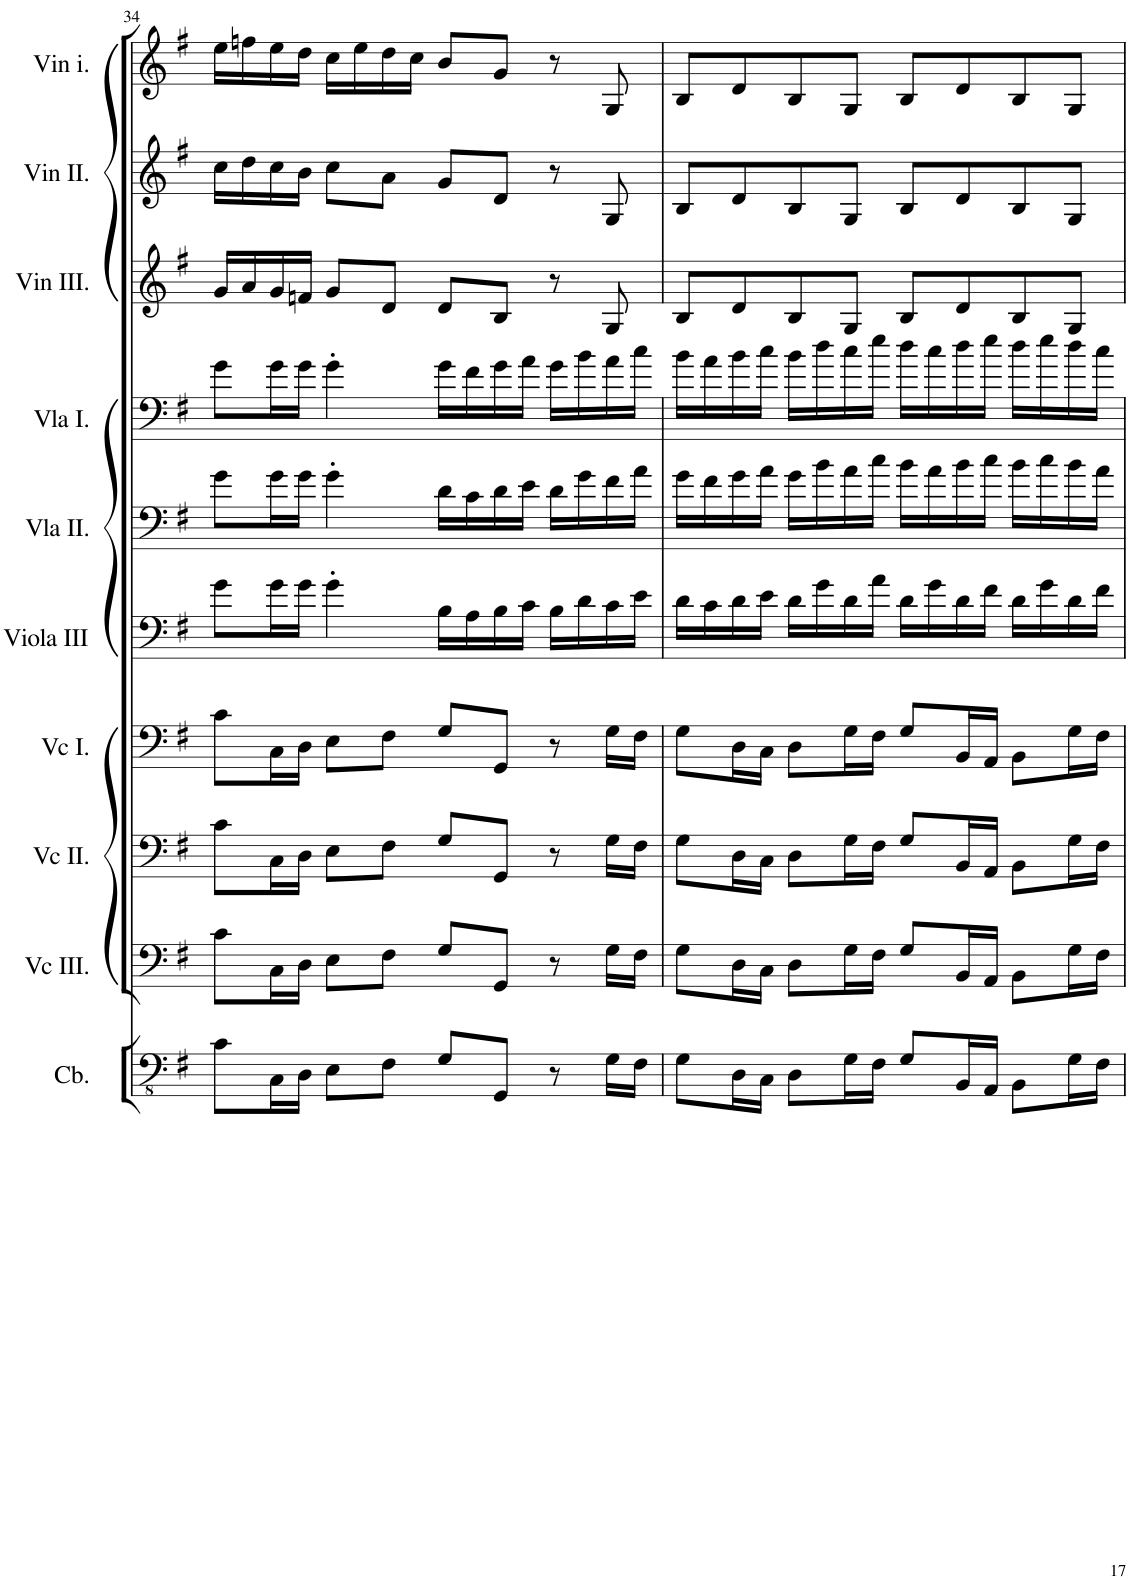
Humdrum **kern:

**kern	**kern	**kern	**kern	**kern	**kern	**kern	**kern	**kern	**kern
*part10	*part9	*part8	*part7	*part6	*part5	*part4	*part3	*part2	*part1
*staff10	*staff9	*staff8	*staff7	*staff6	*staff5	*staff4	*staff3	*staff2	*staff1
*I"Contrabass	*I"Violoncello III	*I"Violoncello II	*I"Violoncello I	*I"Viola III	*I"Viola II	*I"Viola I	*I"Violin III	*I"Violin II	*I"Violin I
*I'Cb.	*I'Vc III.	*I'Vc II.	*I'Vc I.	*I'Viola III	*I'Vla II.	*I'Vla I.	*I'Vin III.	*I'Vin II.	*I'Vin i.
!!LO:PB:g=z
*clefFv4	*clefF4	*clefF4	*clefF4	*clefF4	*clefF4	*clefF4	*clefG2	*clefG2	*clefG2
*Trd7c12	*Trd7c12	*	*	*	*	*	*	*	*
*k[f#]	*k[f#]	*k[f#]	*k[f#]	*k[f#]	*k[f#]	*k[f#]	*k[f#]	*k[f#]	*k[f#]
*M4/4	*M4/4	*M4/4	*M4/4	*M4/4	*M4/4	*M4/4	*M4/4	*M4/4	*M4/4
=34	=34	=34	=34	=34	=34	=34	=34	=34	=34
8C\L	8c\L	8c\L	8c\L	8g\L	8g\L	8g\L	16g/LL	16cc\LL	16ee\LL
.	.	.	.	.	.	.	16a/	16dd\	16ffn\
16CC\L	16C\L	16C\L	16C\L	16g\L	16g\L	16g\L	16g/	16cc\	16ee\
16DD\JJ	16D\JJ	16D\JJ	16D\JJ	16g\JJ	16g\JJ	16g\JJ	16fn/JJ	16b\JJ	16dd\JJ
8EE\L	8E\L	8E\L	8E\L	4g'\	4g'\	4g'\	8g/L	8cc\L	16cc\LL
.	.	.	.	.	.	.	.	.	16ee\
8FF#\J	8F#\J	8F#\J	8F#\J	.	.	.	8d/J	8a\J	16dd\
.	.	.	.	.	.	.	.	.	16cc\JJ
8GG/L	8G/L	8G/L	8G/L	16B\LL	16d\LL	16g\LL	8d/L	8g/L	8b/L
.	.	.	.	16A\	16c\	16f#\	.	.	.
8GGG/J	8GG/J	8GG/J	8GG/J	16B\	16d\	16g\	8B/J	8d/J	8g/J
.	.	.	.	16c\JJ	16e\JJ	16a\JJ	.	.	.
8r	8r	8r	8r	16B\LL	16d\LL	16g\LL	8r	8r	8r
.	.	.	.	16d\	16g\	16b\	.	.	.
16GG\LL	16G\LL	16G\LL	16G\LL	16c\	16f#\	16a\	8G/	8G/	8G/
16FF#\JJ	16F#\JJ	16F#\JJ	16F#\JJ	16e\JJ	16a\JJ	16cc\JJ	.	.	.
=35	=35	=35	=35	=35	=35	=35	=35	=35	=35
8GG\L	8G\L	8G\L	8G\L	16d\LL	16g\LL	16b\LL	8B/L	8B/L	8B/L
.	.	.	.	16c\	16f#\	16a\	.	.	.
16DD\L	16D\L	16D\L	16D\L	16d\	16g\	16b\	8d/	8d/	8d/
16CC\JJ	16C\JJ	16C\JJ	16C\JJ	16e\JJ	16a\JJ	16cc\JJ	.	.	.
8DD\L	8D\L	8D\L	8D\L	16d\LL	16g\LL	16b\LL	8B/	8B/	8B/
.	.	.	.	16g\	16b\	16dd\	.	.	.
16GG\L	16G\L	16G\L	16G\L	16d\	16a\	16cc\	8G/J	8G/J	8G/J
16FF#\JJ	16F#\JJ	16F#\JJ	16F#\JJ	16a\JJ	16cc\JJ	16ee\JJ	.	.	.
8GG/L	8G/L	8G/L	8G/L	16d\LL	16b\LL	16dd\LL	8B/L	8B/L	8B/L
.	.	.	.	16g\	16a\	16cc\	.	.	.
16BBB/L	16BB/L	16BB/L	16BB/L	16d\	16b\	16dd\	8d/	8d/	8d/
16AAA/JJ	16AA/JJ	16AA/JJ	16AA/JJ	16f#\JJ	16cc\JJ	16ee\JJ	.	.	.
8BBB\L	8BB\L	8BB\L	8BB\L	16d\LL	16b\LL	16dd\LL	8B/	8B/	8B/
.	.	.	.	16g\	16cc\	16ee\	.	.	.
16GG\L	16G\L	16G\L	16G\L	16d\	16b\	16dd\	8G/J	8G/J	8G/J
16FF#\JJ	16F#\JJ	16F#\JJ	16F#\JJ	16f#\JJ	16a\JJ	16cc\JJ	.	.	.
=	=	=	=	=	=	=	=	=	=
*-	*-	*-	*-	*-	*-	*-	*-	*-	*-
